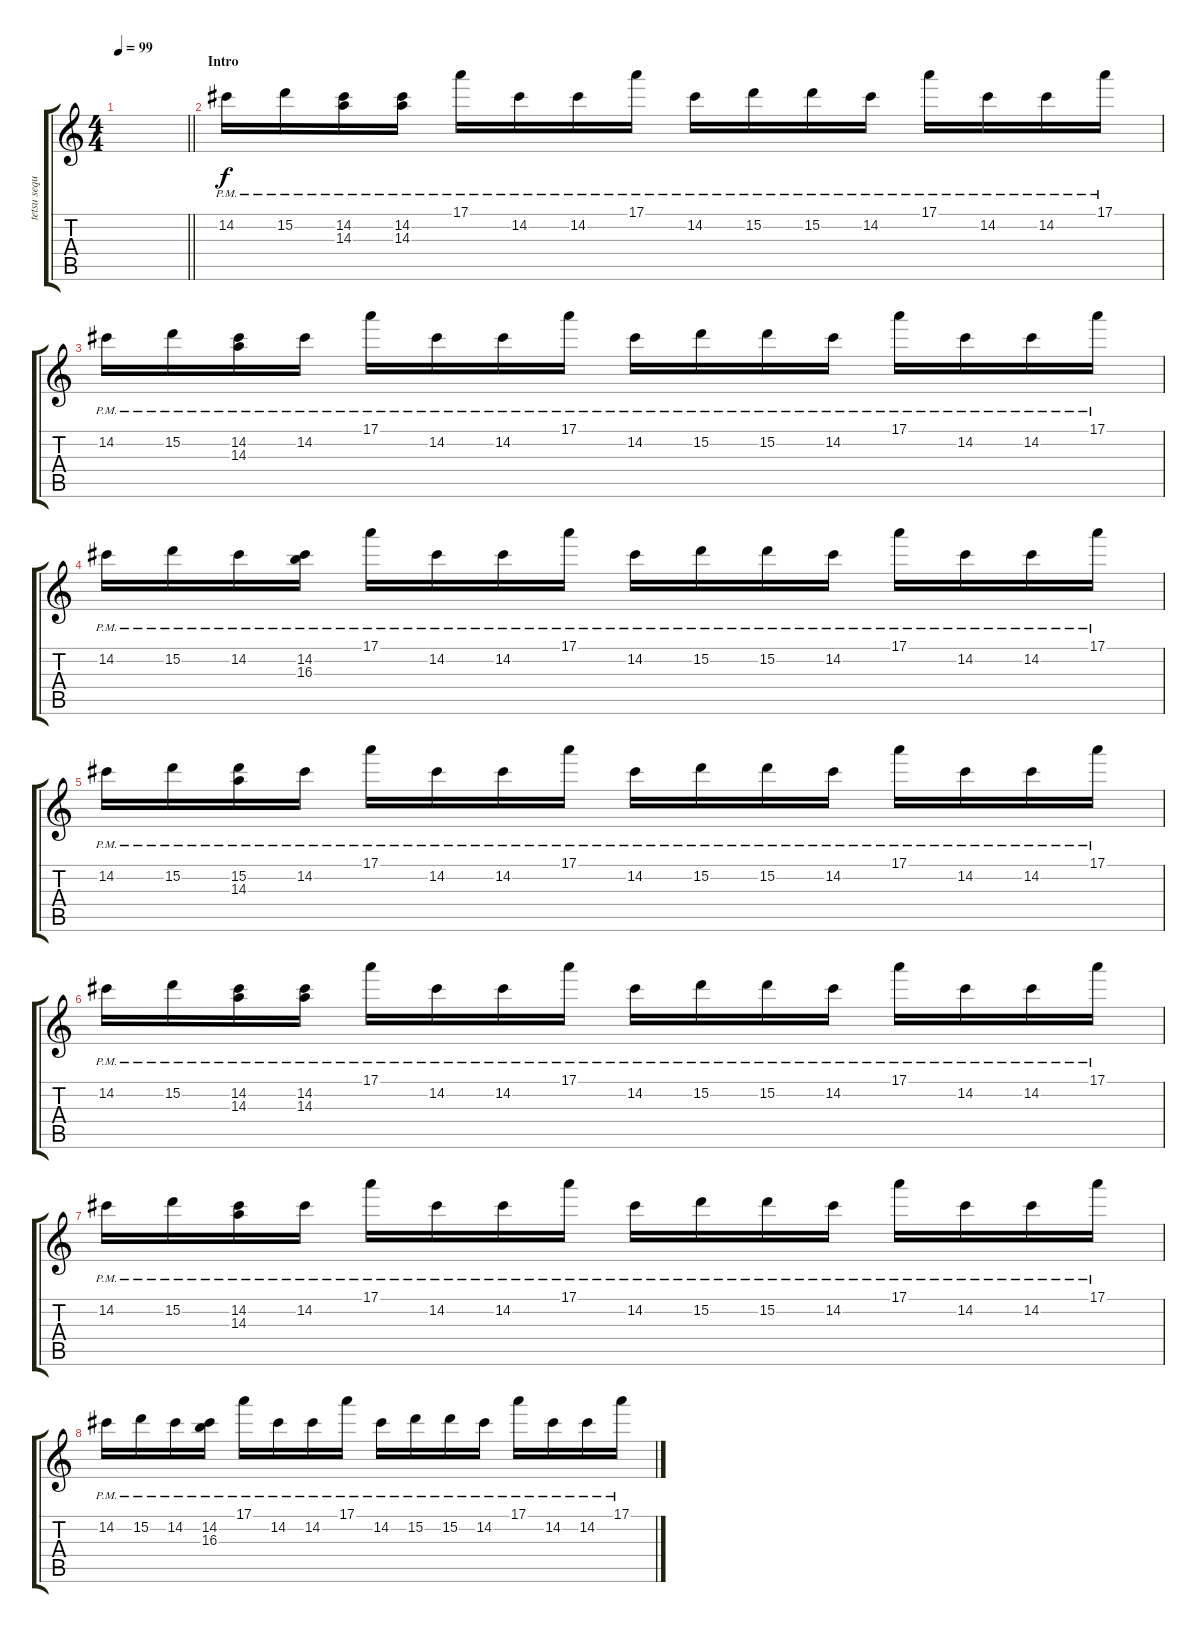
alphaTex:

\track ("tetsu sequence guitar" "tetsu sequ") {instrument overdrivenguitar}
\staff {score tabs}
\tuning (E4 B3 G3 D3 A2 E2) {hide}
\ts (4 4)
\tempo 99
\clef g2
\barLineRight lightlight
\ks c
|
\section ("" "Intro")
14.2{pm}.16 15.2{pm}.16 (14.2{pm} 14.3{pm}).16 (14.2{pm} 14.3{pm}).16 17.1{pm}.16 14.2{pm}.16 14.2{pm}.16 17.1{pm}.16 14.2{pm}.16 15.2{pm}.16 15.2{pm}.16 14.2{pm}.16 17.1{pm}.16 14.2{pm}.16 14.2{pm}.16 17.1{pm}.16 |
14.2{pm}.16 15.2{pm}.16 (14.2 14.3{pm}).16 14.2{pm}.16 17.1{pm}.16 14.2{pm}.16 14.2{pm}.16 17.1{pm}.16 14.2{pm}.16 15.2{pm}.16 15.2{pm}.16 14.2{pm}.16 17.1{pm}.16 14.2{pm}.16 14.2{pm}.16 17.1{pm}.16 |
14.2{pm}.16 15.2{pm}.16 14.2{pm}.16 (14.2{pm} 16.3{pm}).16 17.1{pm}.16 14.2{pm}.16 14.2{pm}.16 17.1{pm}.16 14.2{pm}.16 15.2{pm}.16 15.2{pm}.16 14.2{pm}.16 17.1{pm}.16 14.2{pm}.16 14.2{pm}.16 17.1{pm}.16 |
14.2{pm}.16 15.2{pm}.16 (15.2 14.3{pm}).16 14.2{pm}.16 17.1{pm}.16 14.2{pm}.16 14.2{pm}.16 17.1{pm}.16 14.2{pm}.16 15.2{pm}.16 15.2{pm}.16 14.2{pm}.16 17.1{pm}.16 14.2{pm}.16 14.2{pm}.16 17.1{pm}.16 |
14.2{pm}.16 15.2{pm}.16 (14.2{pm} 14.3{pm}).16 (14.2{pm} 14.3{pm}).16 17.1{pm}.16 14.2{pm}.16 14.2{pm}.16 17.1{pm}.16 14.2{pm}.16 15.2{pm}.16 15.2{pm}.16 14.2{pm}.16 17.1{pm}.16 14.2{pm}.16 14.2{pm}.16 17.1{pm}.16 |
14.2{pm}.16 15.2{pm}.16 (14.2 14.3{pm}).16 14.2{pm}.16 17.1{pm}.16 14.2{pm}.16 14.2{pm}.16 17.1{pm}.16 14.2{pm}.16 15.2{pm}.16 15.2{pm}.16 14.2{pm}.16 17.1{pm}.16 14.2{pm}.16 14.2{pm}.16 17.1{pm}.16 |
14.2{pm}.16 15.2{pm}.16 14.2{pm}.16 (14.2{pm} 16.3{pm}).16 17.1{pm}.16 14.2{pm}.16 14.2{pm}.16 17.1{pm}.16 14.2{pm}.16 15.2{pm}.16 15.2{pm}.16 14.2{pm}.16 17.1{pm}.16 14.2{pm}.16 14.2{pm}.16 17.1{pm}.16
